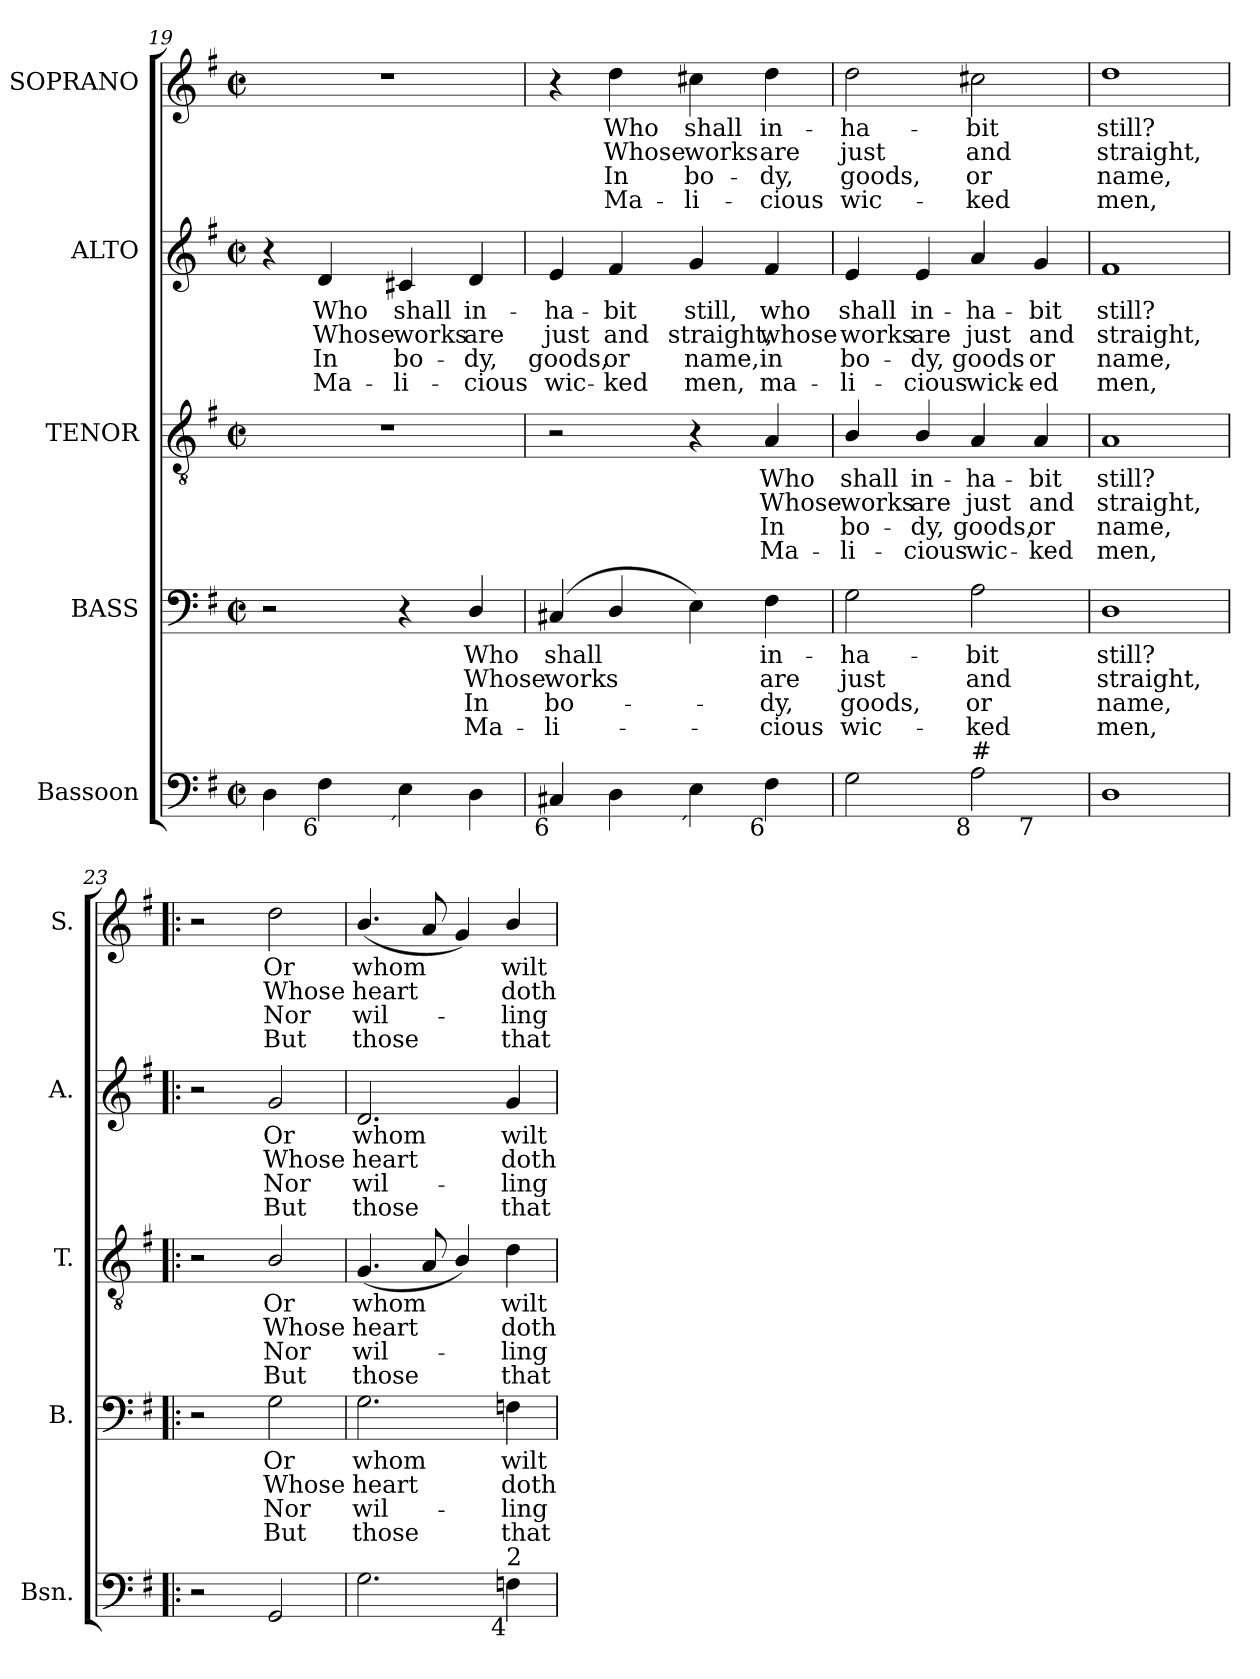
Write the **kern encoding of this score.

**kern	**kern	**text	**text	**text	**text	**kern	**text	**text	**text	**text	**kern	**text	**text	**text	**text	**kern	**text	**text	**text	**text
*part5	*part4	*part4	*part4	*part4	*part4	*part3	*part3	*part3	*part3	*part3	*part2	*part2	*part2	*part2	*part2	*part1	*part1	*part1	*part1	*part1
*staff5	*staff4	*staff4	*staff4	*staff4	*staff4	*staff3	*staff3	*staff3	*staff3	*staff3	*staff2	*staff2	*staff2	*staff2	*staff2	*staff1	*staff1	*staff1	*staff1	*staff1
*I"Bassoon	*I"BASS	*	*	*	*	*I"TENOR	*	*	*	*	*I"ALTO	*	*	*	*	*I"SOPRANO	*	*	*	*
*I'Bsn.	*I'B.	*	*	*	*	*I'T.	*	*	*	*	*I'A.	*	*	*	*	*I'S.	*	*	*	*
*clefF4	*clefF4	*	*	*	*	*clefGv2	*	*	*	*	*clefG2	*	*	*	*	*clefG2	*	*	*	*
*	*	*	*	*	*	*ITrd7c12	*	*	*	*	*	*	*	*	*	*	*	*	*	*
*k[f#]	*k[f#]	*	*	*	*	*k[f#]	*	*	*	*	*k[f#]	*	*	*	*	*k[f#]	*	*	*	*
*G:	*G:	*	*	*	*	*G:	*	*	*	*	*G:	*	*	*	*	*G:	*	*	*	*
*M2/2	*M2/2	*	*	*	*	*M2/2	*	*	*	*	*M2/2	*	*	*	*	*M2/2	*	*	*	*
*met(c|)	*met(c|)	*	*	*	*	*met(c|)	*	*	*	*	*met(c|)	*	*	*	*	*met(c|)	*	*	*	*
=19	=19	=19	=19	=19	=19	=19	=19	=19	=19	=19	=19	=19	=19	=19	=19	=19	=19	=19	=19	=19
4Di\	2r	.	.	.	.	1r	.	.	.	.	4r	.	.	.	.	1r	.	.	.	.
!LO:TX:b:rj:t=6	!	!	!	!	!	!	!	!	!	!	!	!	!	!	!	!	!	!	!	!
!	!	!	!	!	!	!	!	!	!	!	!	!LO:LY:b:color=#000000	!LO:LY:b:color=#000000	!LO:LY:b:color=#000000	!LO:LY:b:color=#000000	!	!	!	!	!
4F#i\	.	.	.	.	.	.	.	.	.	.	4di/	Who	Whose	In	Ma-	.	.	.	.	.
!LO:TX:b:rj:t=´	!	!	!	!	!	!	!	!	!	!	!	!	!	!	!	!	!	!	!	!
!	!	!	!	!	!	!	!	!	!	!	!	!LO:LY:b:color=#000000	!LO:LY:b:color=#000000	!LO:LY:b:color=#000000	!LO:LY:b:color=#000000	!	!	!	!	!
4Ei\	4r	.	.	.	.	.	.	.	.	.	4c#Xi/	shall	works	-bo-	-li-	.	.	.	.	.
!	!	!LO:LY:b:color=#000000	!LO:LY:b:color=#000000	!LO:LY:b:color=#000000	!LO:LY:b:color=#000000	!	!	!	!	!	!	!	!	!	!	!	!	!	!	!
!	!	!	!	!	!	!	!	!	!	!	!	!LO:LY:b:color=#000000	!LO:LY:b:color=#000000	!LO:LY:b:color=#000000	!LO:LY:b:color=#000000	!	!	!	!	!
4Di\	4Di/	Who	Whose	In	Ma-	.	.	.	.	.	4di/	in-	are	-dy,	cious	.	.	.	.	.
=20	=20	=20	=20	=20	=20	=20	=20	=20	=20	=20	=20	=20	=20	=20	=20	=20	=20	=20	=20	=20
!	!	!LO:LY:b:color=#000000	!LO:LY:b:color=#000000	!LO:LY:b:color=#000000	!LO:LY:b:color=#000000	!	!	!	!	!	!	!	!	!	!	!	!	!	!	!
!LO:TX:b:rj:t=6	!	!	!	!	!	!	!	!	!	!	!	!	!	!	!	!	!	!	!	!
!	!	!	!	!	!	!	!	!	!	!	!	!LO:LY:b:color=#000000	!LO:LY:b:color=#000000	!LO:LY:b:color=#000000	!LO:LY:b:color=#000000	!	!	!	!	!
4C#Xi/	(4C#Xi/	shall	works	-bo-	-li-	2r	.	.	.	.	4ei/	-ha-	just	goods,	wic-	4r	.	.	.	.
!	!	!	!	!	!	!	!	!	!	!	!	!LO:LY:b:color=#000000	!LO:LY:b:color=#000000	!LO:LY:b:color=#000000	!LO:LY:b:color=#000000	!	!	!	!	!
!	!	!	!	!	!	!	!	!	!	!	!	!	!	!	!	!	!LO:LY:b:color=#000000	!LO:LY:b:color=#000000	!LO:LY:b:color=#000000	!LO:LY:b:color=#000000
4Di\	4Di/	.	.	.	.	.	.	.	.	.	4f#i/	-bit	and	-or	ked	4ddi\	Who	Whose	In	Ma-
!	!	!	!	!	!	!	!	!	!	!	!	!LO:LY:b:color=#000000	!LO:LY:b:color=#000000	!LO:LY:b:color=#000000	!LO:LY:b:color=#000000	!	!	!	!	!
!LO:TX:b:rj:t=´	!	!	!	!	!	!	!	!	!	!	!	!	!	!	!	!	!	!	!	!
!	!	!	!	!	!	!	!	!	!	!	!	!	!	!	!	!	!LO:LY:b:color=#000000	!LO:LY:b:color=#000000	!LO:LY:b:color=#000000	!LO:LY:b:color=#000000
4Ei\	4Ei\)	.	.	.	.	4r	.	.	.	.	4gi/	still,	straight,	name,	men,	4cc#Xi\	shall	works	-bo-	-li-
!	!	!LO:LY:b:color=#000000	!LO:LY:b:color=#000000	!LO:LY:b:color=#000000	!LO:LY:b:color=#000000	!	!	!	!	!	!	!	!	!	!	!	!	!	!	!
!	!	!	!	!	!	!	!LO:LY:b:color=#000000	!LO:LY:b:color=#000000	!LO:LY:b:color=#000000	!LO:LY:b:color=#000000	!	!	!	!	!	!	!	!	!	!
!	!	!	!	!	!	!	!	!	!	!	!	!LO:LY:b:color=#000000	!LO:LY:b:color=#000000	!LO:LY:b:color=#000000	!LO:LY:b:color=#000000	!	!	!	!	!
!LO:TX:b:rj:t=6	!	!	!	!	!	!	!	!	!	!	!	!	!	!	!	!	!	!	!	!
!	!	!	!	!	!	!	!	!	!	!	!	!	!	!	!	!	!LO:LY:b:color=#000000	!LO:LY:b:color=#000000	!LO:LY:b:color=#000000	!LO:LY:b:color=#000000
4F#i\	4F#i\	in-	are	-dy,	cious	4AAi/	Who	Whose	In	Ma-	4f#i/	who	whose	in	ma-	4ddi\	in-	are	-dy,	cious
!!LO:LB:g=z
=21	=21	=21	=21	=21	=21	=21	=21	=21	=21	=21	=21	=21	=21	=21	=21	=21	=21	=21	=21	=21
!	!	!LO:LY:b:color=#000000	!LO:LY:b:color=#000000	!LO:LY:b:color=#000000	!LO:LY:b:color=#000000	!	!	!	!	!	!	!	!	!	!	!	!	!	!	!
!	!	!	!	!	!	!	!LO:LY:b:color=#000000	!LO:LY:b:color=#000000	!LO:LY:b:color=#000000	!LO:LY:b:color=#000000	!	!	!	!	!	!	!	!	!	!
!	!	!	!	!	!	!	!	!	!	!	!	!LO:LY:b:color=#000000	!LO:LY:b:color=#000000	!LO:LY:b:color=#000000	!LO:LY:b:color=#000000	!	!	!	!	!
!LO:TX:b:rj:t=6	!	!	!	!	!	!	!	!	!	!	!	!	!	!	!	!	!	!	!	!
!LO:TX:t=5	!	!	!	!	!	!	!	!	!	!	!	!	!	!	!	!	!	!	!	!
!	!	!	!	!	!	!	!	!	!	!	!	!	!	!	!	!	!LO:LY:b:color=#000000	!LO:LY:b:color=#000000	!LO:LY:b:color=#000000	!LO:LY:b:color=#000000
*^	*	*	*	*	*	*	*	*	*	*	*	*	*	*	*	*	*	*	*	*
2Gi\	2.ryy	2Gi\	-ha-	just	goods,	wic-	4BBi/	shall	works	-bo-	-li-	4ei/	shall	works	-bo-	-li-	2ddi\	-ha-	just	goods,	wic-
!	!	!	!	!	!	!	!	!LO:LY:b:color=#000000	!LO:LY:b:color=#000000	!LO:LY:b:color=#000000	!LO:LY:b:color=#000000	!	!	!	!	!	!	!	!	!	!
!	!	!	!	!	!	!	!	!	!	!	!	!	!LO:LY:b:color=#000000	!LO:LY:b:color=#000000	!LO:LY:b:color=#000000	!LO:LY:b:color=#000000	!	!	!	!	!
.	.	.	.	.	.	.	4BBi/	in-	are	-dy,	cious	4ei/	in-	are	-dy,	cious	.	.	.	.	.
!	!	!	!LO:LY:b:color=#000000	!LO:LY:b:color=#000000	!LO:LY:b:color=#000000	!LO:LY:b:color=#000000	!	!	!	!	!	!	!	!	!	!	!	!	!	!	!
!	!	!	!	!	!	!	!	!LO:LY:b:color=#000000	!LO:LY:b:color=#000000	!LO:LY:b:color=#000000	!LO:LY:b:color=#000000	!	!	!	!	!	!	!	!	!	!
!	!	!	!	!	!	!	!	!	!	!	!	!	!LO:LY:b:color=#000000	!LO:LY:b:color=#000000	!LO:LY:b:color=#000000	!LO:LY:b:color=#000000	!	!	!	!	!
!LO:TX:b:rj:t=8	!	!	!	!	!	!	!	!	!	!	!	!	!	!	!	!	!	!	!	!	!
!LO:TX:t=#	!	!	!	!	!	!	!	!	!	!	!	!	!	!	!	!	!	!	!	!	!
!	!	!	!	!	!	!	!	!	!	!	!	!	!	!	!	!	!	!LO:LY:b:color=#000000	!LO:LY:b:color=#000000	!LO:LY:b:color=#000000	!LO:LY:b:color=#000000
2Ai\	.	2Ai\	-bit	and	-or	ked	4AAi/	-ha-	just	goods,	wic-	4ai/	-ha-	just	goods	wick-	2cc#Xi\	-bit	and	-or	ked
!	!	!	!	!	!	!	!	!LO:LY:b:color=#000000	!LO:LY:b:color=#000000	!LO:LY:b:color=#000000	!LO:LY:b:color=#000000	!	!	!	!	!	!	!	!	!	!
!	!LO:TX:b:rj:t=7	!	!	!	!	!	!	!	!	!	!	!	!	!	!	!	!	!	!	!	!
!	!	!	!	!	!	!	!	!	!	!	!	!	!LO:LY:b:color=#000000	!LO:LY:b:color=#000000	!LO:LY:b:color=#000000	!LO:LY:b:color=#000000	!	!	!	!	!
.	4ryy	.	.	.	.	.	4AAi/	-bit	and	-or	ked	4gi/	-bit	and	-or	ed	.	.	.	.	.
*v	*v	*	*	*	*	*	*	*	*	*	*	*	*	*	*	*	*	*	*	*	*
=22	=22	=22	=22	=22	=22	=22	=22	=22	=22	=22	=22	=22	=22	=22	=22	=22	=22	=22	=22	=22
*^	*	*	*	*	*	*	*	*	*	*	*	*	*	*	*	*	*	*	*	*
!	!	!	!LO:LY:b:color=#000000	!LO:LY:b:color=#000000	!LO:LY:b:color=#000000	!LO:LY:b:color=#000000	!	!	!	!	!	!	!	!	!	!	!	!	!	!	!
*v	*v	*	*	*	*	*	*	*	*	*	*	*	*	*	*	*	*	*	*	*	*
*^	*	*	*	*	*	*	*	*	*	*	*	*	*	*	*	*	*	*	*	*
!	!	!	!	!	!	!	!	!LO:LY:b:color=#000000	!LO:LY:b:color=#000000	!LO:LY:b:color=#000000	!LO:LY:b:color=#000000	!	!	!	!	!	!	!	!	!	!
*v	*v	*	*	*	*	*	*	*	*	*	*	*	*	*	*	*	*	*	*	*	*
*^	*	*	*	*	*	*	*	*	*	*	*	*	*	*	*	*	*	*	*	*
!	!	!	!	!	!	!	!	!	!	!	!	!	!LO:LY:b:color=#000000	!LO:LY:b:color=#000000	!LO:LY:b:color=#000000	!LO:LY:b:color=#000000	!	!	!	!	!
*v	*v	*	*	*	*	*	*	*	*	*	*	*	*	*	*	*	*	*	*	*	*
*^	*	*	*	*	*	*	*	*	*	*	*	*	*	*	*	*	*	*	*	*
!	!	!	!	!	!	!	!	!	!	!	!	!	!	!	!	!	!	!LO:LY:b:color=#000000	!LO:LY:b:color=#000000	!LO:LY:b:color=#000000	!LO:LY:b:color=#000000
*v	*v	*	*	*	*	*	*	*	*	*	*	*	*	*	*	*	*	*	*	*	*
1Di	1Di	still?	straight,	name,	men,	1AAi	still?	straight,	name,	men,	1f#i	still?	straight,	name,	men,	1ddi	still?	straight,	name,	men,
=23!|:	=23!|:	=23!|:	=23!|:	=23!|:	=23!|:	=23!|:	=23!|:	=23!|:	=23!|:	=23!|:	=23!|:	=23!|:	=23!|:	=23!|:	=23!|:	=23!|:	=23!|:	=23!|:	=23!|:	=23!|:
2r	2r	.	.	.	.	2r	.	.	.	.	2r	.	.	.	.	2r	.	.	.	.
!	!	!LO:LY:b:color=#000000	!LO:LY:b:color=#000000	!LO:LY:b:color=#000000	!LO:LY:b:color=#000000	!	!	!	!	!	!	!	!	!	!	!	!	!	!	!
!	!	!	!	!	!	!	!LO:LY:b:color=#000000	!LO:LY:b:color=#000000	!LO:LY:b:color=#000000	!LO:LY:b:color=#000000	!	!	!	!	!	!	!	!	!	!
!	!	!	!	!	!	!	!	!	!	!	!	!LO:LY:b:color=#000000	!LO:LY:b:color=#000000	!LO:LY:b:color=#000000	!LO:LY:b:color=#000000	!	!	!	!	!
!	!	!	!	!	!	!	!	!	!	!	!	!	!	!	!	!	!LO:LY:b:color=#000000	!LO:LY:b:color=#000000	!LO:LY:b:color=#000000	!LO:LY:b:color=#000000
2GGi/	2Gi\	Or	Whose	Nor	But	2BBi/	Or	Whose	Nor	But	2gi/	Or	Whose	Nor	But	2ddi\	Or	Whose	Nor	But
=24	=24	=24	=24	=24	=24	=24	=24	=24	=24	=24	=24	=24	=24	=24	=24	=24	=24	=24	=24	=24
!	!	!LO:LY:b:color=#000000	!LO:LY:b:color=#000000	!LO:LY:b:color=#000000	!LO:LY:b:color=#000000	!	!	!	!	!	!	!	!	!	!	!	!	!	!	!
!	!	!	!	!	!	!	!LO:LY:b:color=#000000	!LO:LY:b:color=#000000	!LO:LY:b:color=#000000	!LO:LY:b:color=#000000	!	!	!	!	!	!	!	!	!	!
!	!	!	!	!	!	!	!	!	!	!	!	!LO:LY:b:color=#000000	!LO:LY:b:color=#000000	!LO:LY:b:color=#000000	!LO:LY:b:color=#000000	!	!	!	!	!
!	!	!	!	!	!	!	!	!	!	!	!	!	!	!	!	!	!LO:LY:b:color=#000000	!LO:LY:b:color=#000000	!LO:LY:b:color=#000000	!LO:LY:b:color=#000000
2.Gi\	2.Gi\	whom	heart	wil-	-those	(4.GGi/	whom	heart	wil-	-those	2.di/	whom	heart	wil-	-those	(4.bi/	whom	heart	wil-	-those
.	.	.	.	.	.	8AAi/	.	.	.	.	.	.	.	.	.	8ai/	.	.	.	.
.	.	.	.	.	.	4BBi/)	.	.	.	.	.	.	.	.	.	4gi/)	.	.	.	.
!	!	!LO:LY:b:color=#000000	!LO:LY:b:color=#000000	!LO:LY:b:color=#000000	!LO:LY:b:color=#000000	!	!	!	!	!	!	!	!	!	!	!	!	!	!	!
!	!	!	!	!	!	!	!LO:LY:b:color=#000000	!LO:LY:b:color=#000000	!LO:LY:b:color=#000000	!LO:LY:b:color=#000000	!	!	!	!	!	!	!	!	!	!
!	!	!	!	!	!	!	!	!	!	!	!	!LO:LY:b:color=#000000	!LO:LY:b:color=#000000	!LO:LY:b:color=#000000	!LO:LY:b:color=#000000	!	!	!	!	!
!LO:TX:b:rj:t=4	!	!	!	!	!	!	!	!	!	!	!	!	!	!	!	!	!	!	!	!
!LO:TX:t=2	!	!	!	!	!	!	!	!	!	!	!	!	!	!	!	!	!	!	!	!
!	!	!	!	!	!	!	!	!	!	!	!	!	!	!	!	!	!LO:LY:b:color=#000000	!LO:LY:b:color=#000000	!LO:LY:b:color=#000000	!LO:LY:b:color=#000000
4Fni\	4Fni\	wilt	doth	ling-	-that	4Di\	wilt	doth	ling-	-that	4gi/	wilt	doth	ling-	-that	4bi/	wilt	doth	ling-	-that
=	=	=	=	=	=	=	=	=	=	=	=	=	=	=	=	=	=	=	=	=
*-	*-	*-	*-	*-	*-	*-	*-	*-	*-	*-	*-	*-	*-	*-	*-	*-	*-	*-	*-	*-
